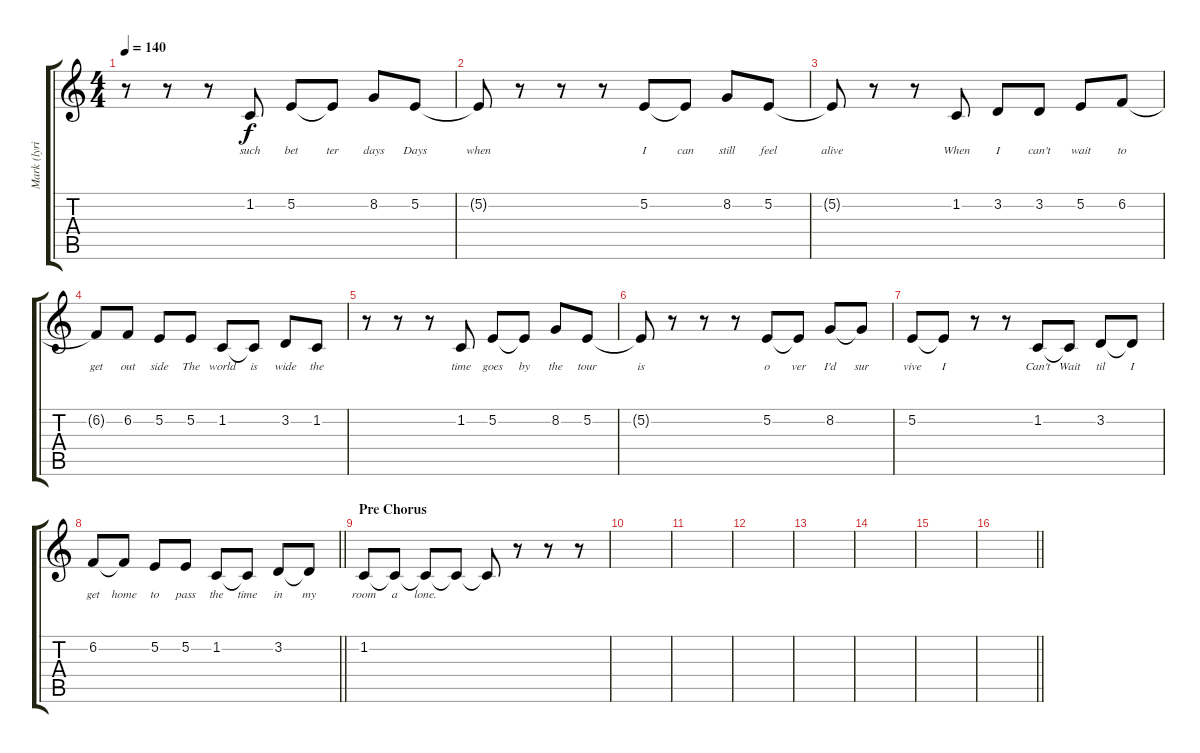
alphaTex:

\track ("Mark (lyrics)" "Mark (lyri") {instrument oboe}
\staff {score tabs}
\tuning (E4 B3 G3 D3 A2 E2) {hide}
\ts (4 4)
\tempo 140
\clef g2
\ks c
r.8{dy f} r.8 r.8 1.2.8{lyrics (0 "such") lyrics (1 "") lyrics (2 "") lyrics (3 "") lyrics (4 "")} 5.2.8{lyrics (0 "bet") lyrics (1 "") lyrics (2 "") lyrics (3 "") lyrics (4 "")} 5.2{t}.8{lyrics (0 "ter") lyrics (1 "") lyrics (2 "") lyrics (3 "") lyrics (4 "")} 8.2.8{lyrics (0 "days") lyrics (1 "") lyrics (2 "") lyrics (3 "") lyrics (4 "")} 5.2.8{lyrics (0 "Days") lyrics (1 "") lyrics (2 "") lyrics (3 "") lyrics (4 "")} |
5.2{t}.8{lyrics (0 "when") lyrics (1 "") lyrics (2 "") lyrics (3 "") lyrics (4 "")} r.8 r.8 r.8 5.2.8{lyrics (0 "I") lyrics (1 "") lyrics (2 "") lyrics (3 "") lyrics (4 "")} 5.2{t}.8{lyrics (0 "can") lyrics (1 "") lyrics (2 "") lyrics (3 "") lyrics (4 "")} 8.2.8{lyrics (0 "still") lyrics (1 "") lyrics (2 "") lyrics (3 "") lyrics (4 "")} 5.2.8{lyrics (0 "feel") lyrics (1 "") lyrics (2 "") lyrics (3 "") lyrics (4 "")} |
5.2{t}.8{lyrics (0 "alive") lyrics (1 "") lyrics (2 "") lyrics (3 "") lyrics (4 "")} r.8 r.8 1.2.8{lyrics (0 "When") lyrics (1 "") lyrics (2 "") lyrics (3 "") lyrics (4 "")} 3.2.8{lyrics (0 "I") lyrics (1 "") lyrics (2 "") lyrics (3 "") lyrics (4 "")} 3.2.8{lyrics (0 "can't") lyrics (1 "") lyrics (2 "") lyrics (3 "") lyrics (4 "")} 5.2.8{lyrics (0 "wait") lyrics (1 "") lyrics (2 "") lyrics (3 "") lyrics (4 "")} 6.2.8{lyrics (0 "to") lyrics (1 "") lyrics (2 "") lyrics (3 "") lyrics (4 "")} |
6.2{t}.8{lyrics (0 "get") lyrics (1 "") lyrics (2 "") lyrics (3 "") lyrics (4 "")} 6.2.8{lyrics (0 "out") lyrics (1 "") lyrics (2 "") lyrics (3 "") lyrics (4 "")} 5.2.8{lyrics (0 "side") lyrics (1 "") lyrics (2 "") lyrics (3 "") lyrics (4 "")} 5.2.8{lyrics (0 "The") lyrics (1 "") lyrics (2 "") lyrics (3 "") lyrics (4 "")} 1.2.8{lyrics (0 "world") lyrics (1 "") lyrics (2 "") lyrics (3 "") lyrics (4 "")} 1.2{t}.8{lyrics (0 "is") lyrics (1 "") lyrics (2 "") lyrics (3 "") lyrics (4 "")} 3.2.8{lyrics (0 "wide") lyrics (1 "") lyrics (2 "") lyrics (3 "") lyrics (4 "")} 1.2.8{lyrics (0 "the") lyrics (1 "") lyrics (2 "") lyrics (3 "") lyrics (4 "")} |
r.8 r.8 r.8 1.2.8{lyrics (0 "time") lyrics (1 "") lyrics (2 "") lyrics (3 "") lyrics (4 "")} 5.2.8{lyrics (0 "goes") lyrics (1 "") lyrics (2 "") lyrics (3 "") lyrics (4 "")} 5.2{t}.8{lyrics (0 "by") lyrics (1 "") lyrics (2 "") lyrics (3 "") lyrics (4 "")} 8.2.8{lyrics (0 "the") lyrics (1 "") lyrics (2 "") lyrics (3 "") lyrics (4 "")} 5.2.8{lyrics (0 "tour") lyrics (1 "") lyrics (2 "") lyrics (3 "") lyrics (4 "")} |
5.2{t}.8{lyrics (0 "is") lyrics (1 "") lyrics (2 "") lyrics (3 "") lyrics (4 "")} r.8 r.8 r.8 5.2.8{lyrics (0 "o") lyrics (1 "") lyrics (2 "") lyrics (3 "") lyrics (4 "")} 5.2{t}.8{lyrics (0 "ver") lyrics (1 "") lyrics (2 "") lyrics (3 "") lyrics (4 "")} 8.2.8{lyrics (0 "I'd") lyrics (1 "") lyrics (2 "") lyrics (3 "") lyrics (4 "")} 8.2{t}.8{lyrics (0 "sur") lyrics (1 "") lyrics (2 "") lyrics (3 "") lyrics (4 "")} |
5.2.8{lyrics (0 "vive") lyrics (1 "") lyrics (2 "") lyrics (3 "") lyrics (4 "")} 5.2{t}.8{lyrics (0 "I") lyrics (1 "") lyrics (2 "") lyrics (3 "") lyrics (4 "")} r.8 r.8 1.2.8{lyrics (0 "Can't") lyrics (1 "") lyrics (2 "") lyrics (3 "") lyrics (4 "")} 1.2{t}.8{lyrics (0 "Wait") lyrics (1 "") lyrics (2 "") lyrics (3 "") lyrics (4 "")} 3.2.8{lyrics (0 "til") lyrics (1 "") lyrics (2 "") lyrics (3 "") lyrics (4 "")} 3.2{t}.8{lyrics (0 "I") lyrics (1 "") lyrics (2 "") lyrics (3 "") lyrics (4 "")} |
\barLineRight lightlight
6.2.8{lyrics (0 "get") lyrics (1 "") lyrics (2 "") lyrics (3 "") lyrics (4 "")} 6.2{t}.8{lyrics (0 "home") lyrics (1 "") lyrics (2 "") lyrics (3 "") lyrics (4 "")} 5.2.8{lyrics (0 "to") lyrics (1 "") lyrics (2 "") lyrics (3 "") lyrics (4 "")} 5.2.8{lyrics (0 "pass") lyrics (1 "") lyrics (2 "") lyrics (3 "") lyrics (4 "")} 1.2.8{lyrics (0 "the") lyrics (1 "") lyrics (2 "") lyrics (3 "") lyrics (4 "")} 1.2{t}.8{lyrics (0 "time") lyrics (1 "") lyrics (2 "") lyrics (3 "") lyrics (4 "")} 3.2.8{lyrics (0 "in") lyrics (1 "") lyrics (2 "") lyrics (3 "") lyrics (4 "")} 3.2{t}.8{lyrics (0 "my") lyrics (1 "") lyrics (2 "") lyrics (3 "") lyrics (4 "")} |
\section ("" "Pre Chorus")
1.2.8{lyrics (0 "room") lyrics (1 "") lyrics (2 "") lyrics (3 "") lyrics (4 "")} 1.2{t}.8{lyrics (0 "a") lyrics (1 "") lyrics (2 "") lyrics (3 "") lyrics (4 "")} 1.2{t}.8{lyrics (0 "lone.") lyrics (1 "") lyrics (2 "") lyrics (3 "") lyrics (4 "")} 1.2{t}.8 1.2{t}.8 r.8 r.8 r.8 |
|
|
|
|
|
|
\barLineRight lightlight
